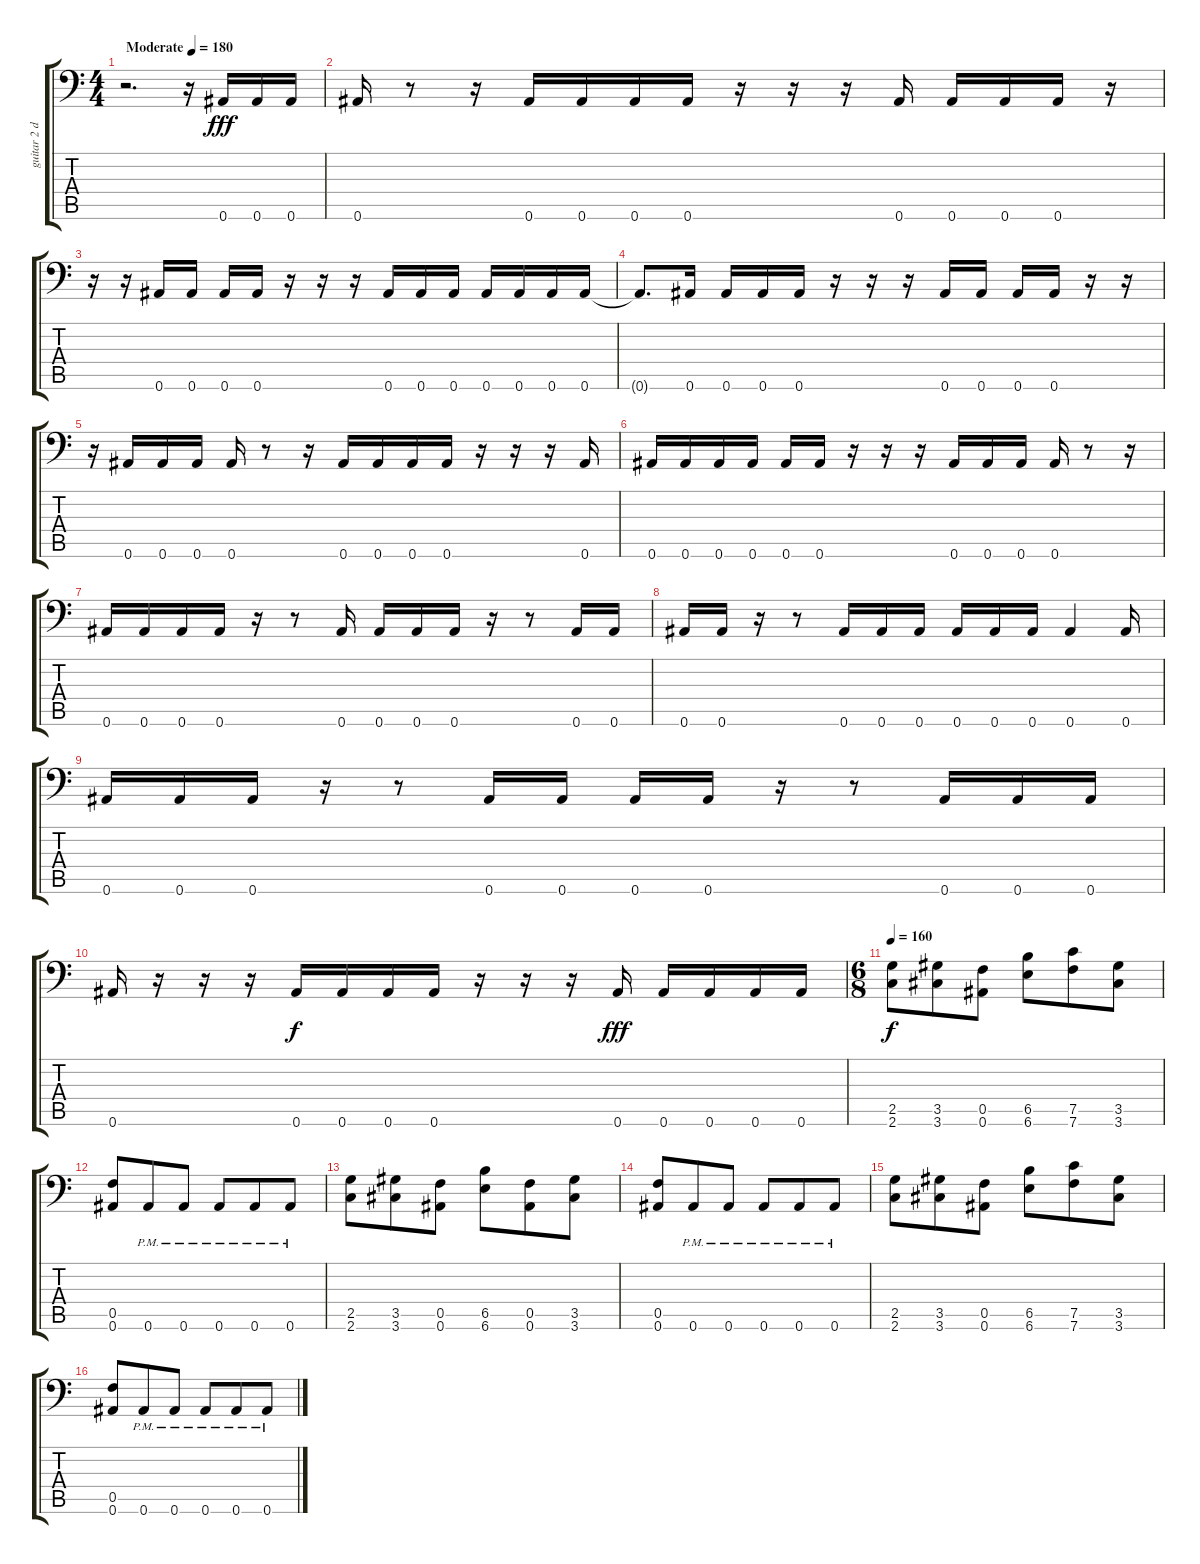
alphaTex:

\track ("guitar 2 double" "guitar 2 d") {instrument distortionguitar}
\staff {score tabs}
\tuning (C4 G3 Eb3 Bb2 F2 Bb1) {hide}
\ts (4 4)
\tempo (180 "Moderate")
\clef f4
\ks c
r.2{d dy fff instrument distortionguitar} r.16 0.6.16 0.6.16 0.6.16 |
0.6.16 r.8 r.16 0.6.16 0.6.16 0.6.16 0.6.16 r.16 r.16 r.16 0.6.16 0.6.16 0.6.16 0.6.16 r.16 |
r.16 r.16 0.6.16 0.6.16 0.6.16 0.6.16 r.16 r.16 r.16 0.6.16 0.6.16 0.6.16 0.6.16 0.6.16 0.6.16 0.6.16 |
0.6{t}.8{d} 0.6.16 0.6.16 0.6.16 0.6.16 r.16 r.16 r.16 0.6.16 0.6.16 0.6.16 0.6.16 r.16 r.16 |
r.16 0.6.16 0.6.16 0.6.16 0.6.16 r.8 r.16 0.6.16 0.6.16 0.6.16 0.6.16 r.16 r.16 r.16 0.6.16 |
0.6.16 0.6.16 0.6.16 0.6.16 0.6.16 0.6.16 r.16 r.16 r.16 0.6.16 0.6.16 0.6.16 0.6.16 r.8 r.16 |
0.6.16 0.6.16 0.6.16 0.6.16 r.16 r.8 0.6.16 0.6.16 0.6.16 0.6.16 r.16 r.8 0.6.16 0.6.16 |
0.6.16 0.6.16 r.16 r.8 0.6.16 0.6.16 0.6.16 0.6.16 0.6.16 0.6.16 0.6.4 0.6.16 |
0.6.16 0.6.16 0.6.16 r.16 r.8 0.6.16 0.6.16 0.6.16 0.6.16 r.16 r.8 0.6.16 0.6.16 0.6.16 |
0.6.16 r.16 r.16 r.16 0.6.16{dy f} 0.6.16 0.6.16 0.6.16 r.16 r.16 r.16 0.6.16{dy fff} 0.6.16 0.6.16 0.6.16 0.6.16 |
\ts (6 8)
\tempo 160
(2.5 2.6).8{dy f} (3.5 3.6).8 (0.5 0.6).8 (6.5 6.6).8 (7.5 7.6).8 (3.5 3.6).8 |
(0.5 0.6).8 0.6{pm}.8 0.6{pm}.8 0.6{pm}.8 0.6{pm}.8 0.6{pm}.8 |
(2.5 2.6).8 (3.5 3.6).8 (0.5 0.6).8 (6.5 6.6).8 (0.5 0.6).8 (3.5 3.6).8 |
(0.5 0.6).8 0.6{pm}.8 0.6{pm}.8 0.6{pm}.8 0.6{pm}.8 0.6{pm}.8 |
(2.5 2.6).8 (3.5 3.6).8 (0.5 0.6).8 (6.5 6.6).8 (7.5 7.6).8 (3.5 3.6).8 |
(0.5 0.6).8 0.6{pm}.8 0.6{pm}.8 0.6{pm}.8 0.6{pm}.8 0.6{pm}.8
